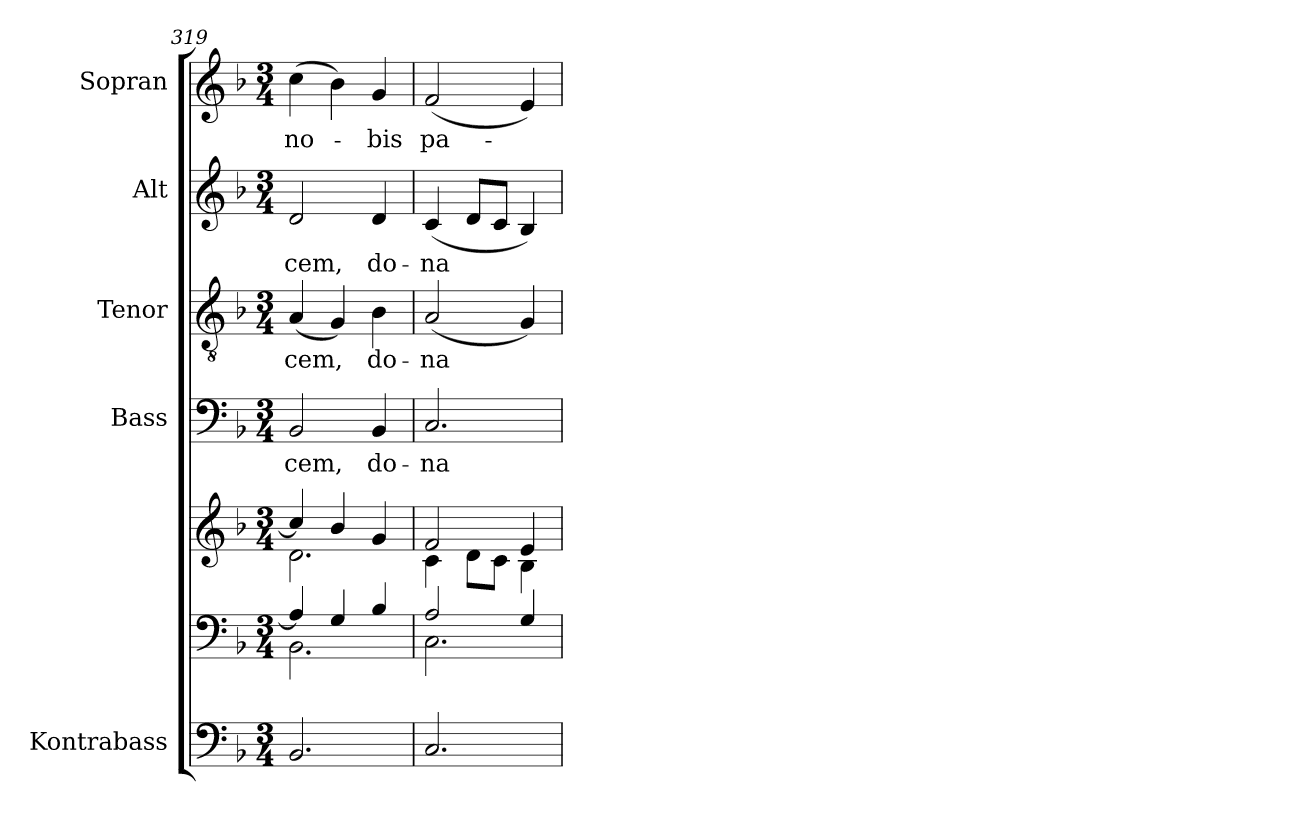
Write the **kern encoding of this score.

**kern	**kern	**kern	**kern	**text	**kern	**text	**kern	**text	**kern	**text
*part6	*part5	*part5	*part4	*part4	*part3	*part3	*part2	*part2	*part1	*part1
*staff7	*staff6	*staff5	*staff4	*staff4	*staff3	*staff3	*staff2	*staff2	*staff1	*staff1
*I"Kontrabass	*	*	*I"Bass	*	*I"Tenor	*	*I"Alt	*	*I"Sopran	*
*I'Kb.	*	*	*I'B.	*	*I'T.	*	*I'A.	*	*I'S.	*
*clefF4	*clefF4	*clefG2	*clefF4	*	*clefGv2	*	*clefG2	*	*clefG2	*
*ITrd7c12	*	*	*	*	*	*	*	*	*	*
*k[b-]	*k[b-]	*k[b-]	*k[b-]	*	*k[b-]	*	*k[b-]	*	*k[b-]	*
*F:	*F:	*F:	*F:	*	*F:	*	*F:	*	*F:	*
*M3/4	*M3/4	*M3/4	*M3/4	*	*M3/4	*	*M3/4	*	*M3/4	*
=319	=319	=319	=319	=319	=319	=319	=319	=319	=319	=319
*	*^	*^	*	*	*	*	*	*	*	*
!	!	!	!	!	!	!LO:LY:b	!	!LO:LY:b	!	!LO:LY:b	!	!LO:LY:b
2.BBB-/	4A/]	2.BB-\	4cc/]	2.d\	2BB-/	-cem,	(<4A/	-cem,	2d/	-cem,	(>4cc\	no-
.	4G/	.	4b-/	.	.	.	4G/)	.	.	.	4b-\)	.
!	!	!	!	!	!	!LO:LY:b	!	!LO:LY:b	!	!LO:LY:b	!	!LO:LY:b
.	4B-/	.	4g/	.	4BB-/	do-	4B-\	do-	4d/	do-	4g/	-bis
!!LO:LB:g=z
=320	=320	=320	=320	=320	=320	=320	=320	=320	=320	=320	=320	=320
!	!	!	!	!	!	!LO:LY:b	!	!LO:LY:b	!	!LO:LY:b	!	!LO:LY:b
2.CC/	2A/	2.C\	2f/	4c\	2.C/	-na	(<2A/	-na	(<4c/	-na	(<2f/	pa-
.	.	.	.	8d\L	.	.	.	.	8d/L	.	.	.
.	.	.	.	8c\J	.	.	.	.	8c/J	.	.	.
.	4G/	.	4e/	4B-\	.	.	4G/)	.	4B-/)	.	4e/)	.
*	*v	*v	*	*	*	*	*	*	*	*	*	*
*	*	*v	*v	*	*	*	*	*	*	*	*
=	=	=	=	=	=	=	=	=	=	=
*-	*-	*-	*-	*-	*-	*-	*-	*-	*-	*-
